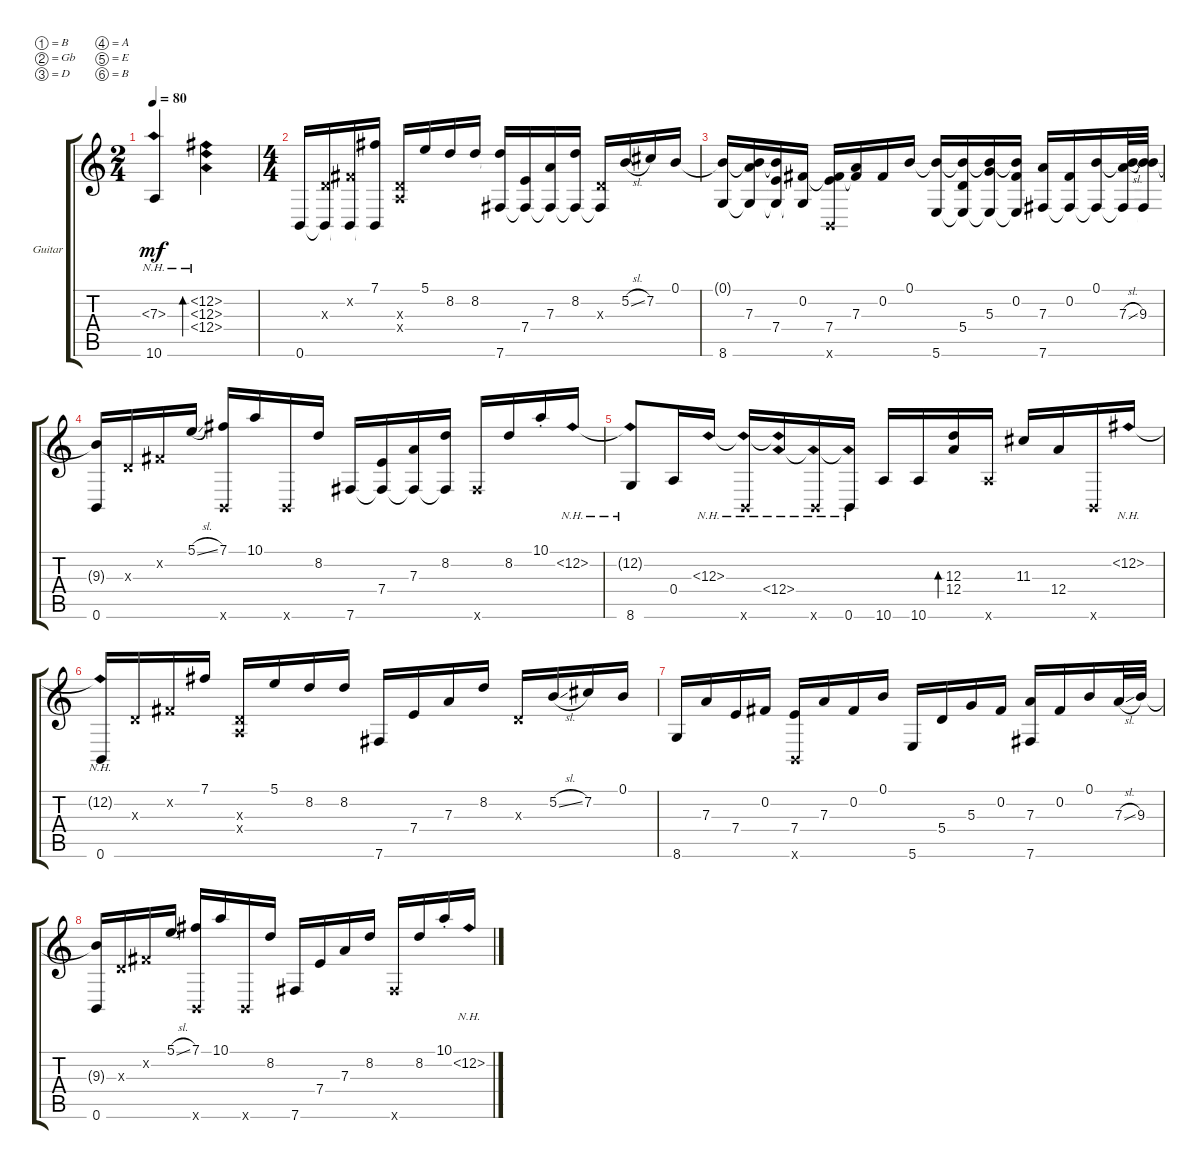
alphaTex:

\bracketExtendMode groupsimilarinstruments
\firstSystemTrackNameOrientation horizontal
\otherSystemsTrackNameOrientation horizontal
\track ("Andy McKee" "Guitar") {instrument acousticguitarsteel}
\staff {score tabs}
\tuning (B3 Gb3 D3 A2 E2 B1)
\ts (2 4)
\beaming (8 2 2)
\tempo 80
\clef g2
\ks c
(7.3{nh t} 10.6).4{dy mf} (12.2{nh} 12.3{nh} 12.4{nh}).4{bd 240} |
\ts (4 4)
\beaming (8 2 2 2 2)
0.6.16 (0.3{x} 0.6{t}).16 (0.2{x} 0.6{t}).16 (7.1 0.6{t}).16 (0.3{x} 0.4{x}).16 5.1.16 8.2.16 8.2.16 (8.2{t} 7.6).16 (7.4 7.6{t}).16 (7.3 7.6{t}).16 (8.2 7.6{t}).16 (0.3{x} 7.6{t}).16 5.2{sl}.16 7.2.16 0.1.16 |
(8.6 0.1{t}).16 (7.3 0.1{t} 8.6{t}).16 (0.1{t} 7.4 8.6{t}).16 (0.2 8.6{t}).16 (7.4 0.6{x} 0.2{t}).16 (0.2{t} 7.3).16 0.2.16 0.1.16 (5.6 0.1{t}).16 (5.4 0.1{t} 5.6{t}).16 (5.3 0.1{t} 5.6{t}).16 (0.1{t} 0.2 5.6{t}).16 (7.3 7.6).16 (0.2 7.6{t}).16 (0.1 7.6{t}).16 (7.3{sl} 0.1{t} 7.6{t}).32 (0.1{t} 9.3 7.6{t}).32 |
(9.3{t} 0.6).16 0.3{x}.16 0.2{x}.16 5.1{sl}.16 (7.1 0.6{x}).16 10.1.16 0.6{x}.16 8.2.16 7.6.16 (7.4 7.6{t}).16 (7.3 7.6{t}).16 (8.2 7.6{t}).16 7.6{x}.16 8.2.16 10.1{st}.16 12.2{nh}.16 |
(12.2{nh t} 8.6).8 0.4.16 12.3{nh}.16 (0.6{x} 12.3{nh t}).16 (12.3{nh t} 12.4{nh}).16 (0.6{x} 12.4{nh t}).16 (12.4{nh t} 0.6).16 10.6.16 10.6.16 (12.3 12.4).16{bd 120} 10.6{x}.16 11.3.16 12.4.16 0.6{x}.16 12.2{nh}.16 |
(12.2{nh t} 0.6).16 0.3{x}.16 0.2{x}.16 7.1.16 (0.3{x} 0.4{x}).16 5.1.16 8.2.16 8.2.16 7.6.16 7.4.16 7.3.16 8.2.16 0.3{x}.16 5.2{sl}.16 7.2.16 0.1.16 |
8.6.16 7.3.16 7.4.16 0.2.16 (7.4 0.6{x}).16 7.3.16 0.2.16 0.1.16 5.6.16 5.4.16 5.3.16 0.2.16 (7.3 7.6).16 0.2.16 0.1.16 7.3{sl}.32 9.3.32 |
(9.3{t} 0.6).16 0.3{x}.16 0.2{x}.16 5.1{sl}.16 (7.1 0.6{x}).16 10.1.16 0.6{x}.16 8.2.16 7.6.16 7.4.16 7.3.16 8.2.16 7.6{x}.16 8.2.16 10.1{st}.16 12.2{nh}.16
